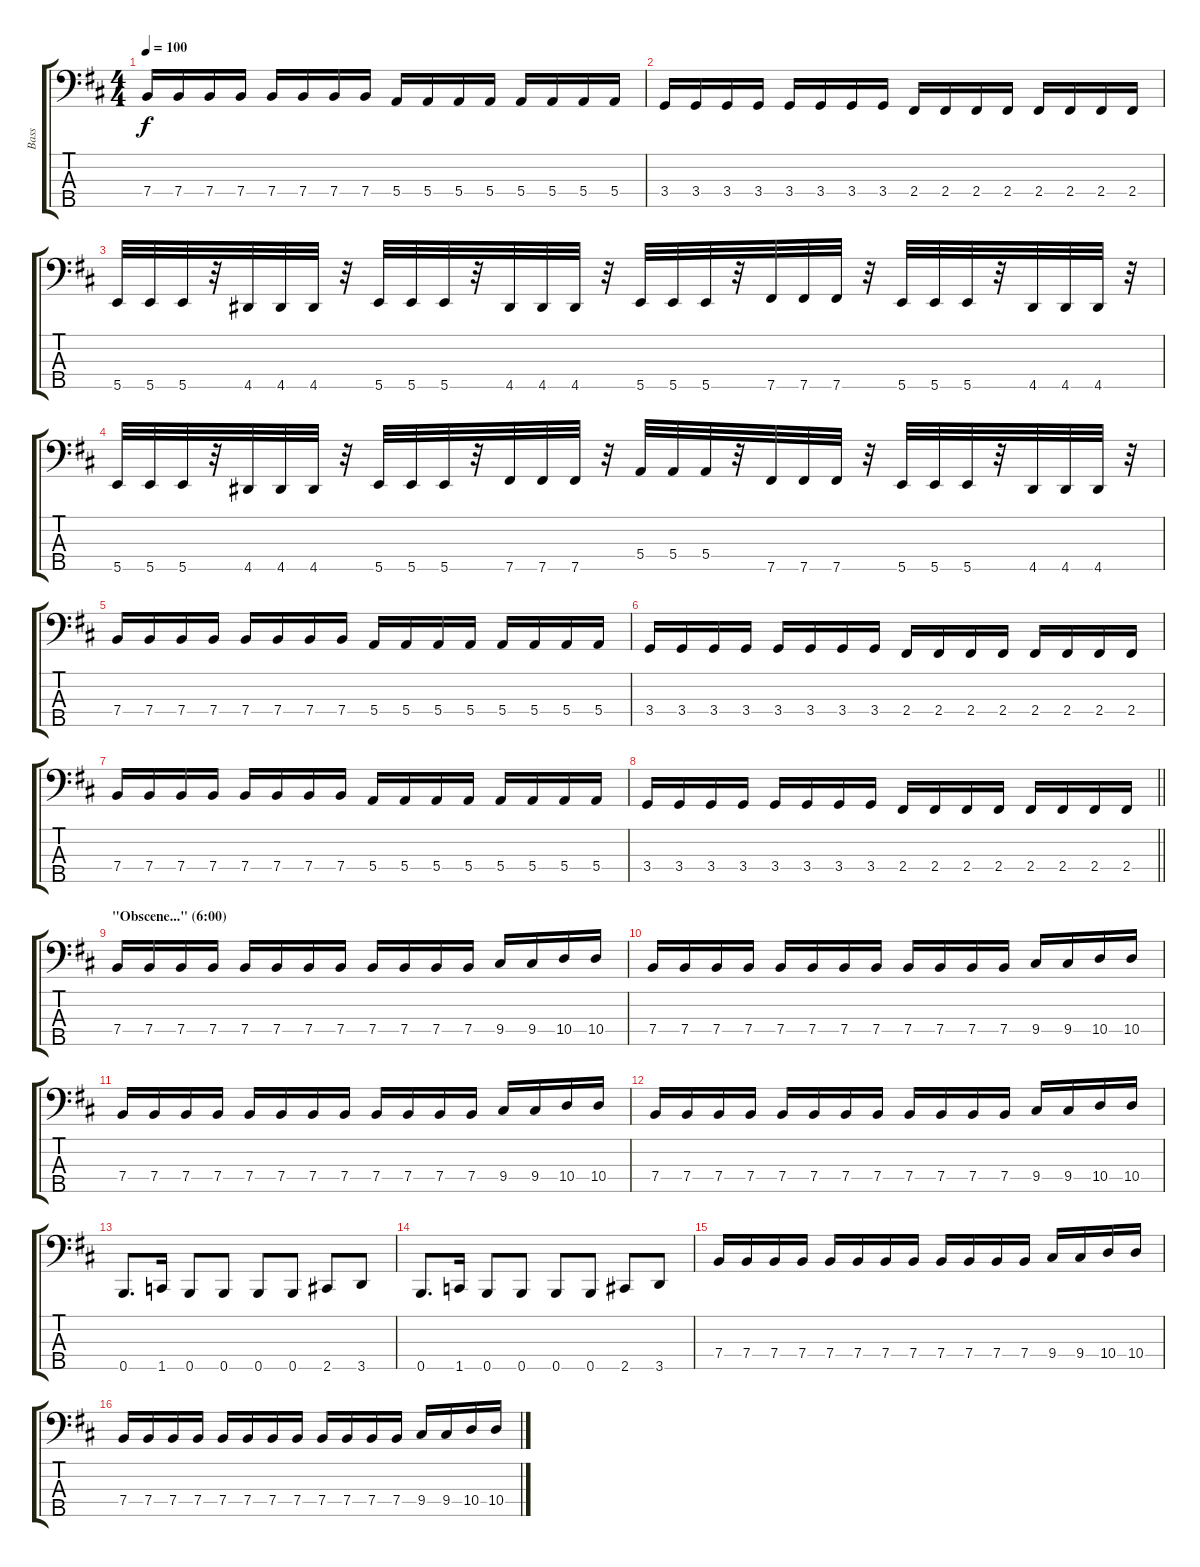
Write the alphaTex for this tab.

\track ("Bass" "Bass") {instrument electricbassfinger}
\staff {score tabs}
\tuning (G2 D2 A1 E1 B0) {hide}
\ts (4 4)
\tempo 100
\clef f4
\ks bminor
7.4.16{dy f} 7.4.16 7.4.16 7.4.16 7.4.16 7.4.16 7.4.16 7.4.16 5.4.16 5.4.16 5.4.16 5.4.16 5.4.16 5.4.16 5.4.16 5.4.16 |
3.4.16 3.4.16 3.4.16 3.4.16 3.4.16 3.4.16 3.4.16 3.4.16 2.4.16 2.4.16 2.4.16 2.4.16 2.4.16 2.4.16 2.4.16 2.4.16 |
5.5.32 5.5.32 5.5.32 r.32 4.5.32 4.5.32 4.5.32 r.32 5.5.32 5.5.32 5.5.32 r.32 4.5.32 4.5.32 4.5.32 r.32 5.5.32 5.5.32 5.5.32 r.32 7.5.32 7.5.32 7.5.32 r.32 5.5.32 5.5.32 5.5.32 r.32 4.5.32 4.5.32 4.5.32 r.32 |
5.5.32 5.5.32 5.5.32 r.32 4.5.32 4.5.32 4.5.32 r.32 5.5.32 5.5.32 5.5.32 r.32 7.5.32 7.5.32 7.5.32 r.32 5.4.32 5.4.32 5.4.32 r.32 7.5.32 7.5.32 7.5.32 r.32 5.5.32 5.5.32 5.5.32 r.32 4.5.32 4.5.32 4.5.32 r.32 |
7.4.16 7.4.16 7.4.16 7.4.16 7.4.16 7.4.16 7.4.16 7.4.16 5.4.16 5.4.16 5.4.16 5.4.16 5.4.16 5.4.16 5.4.16 5.4.16 |
3.4.16 3.4.16 3.4.16 3.4.16 3.4.16 3.4.16 3.4.16 3.4.16 2.4.16 2.4.16 2.4.16 2.4.16 2.4.16 2.4.16 2.4.16 2.4.16 |
7.4.16 7.4.16 7.4.16 7.4.16 7.4.16 7.4.16 7.4.16 7.4.16 5.4.16 5.4.16 5.4.16 5.4.16 5.4.16 5.4.16 5.4.16 5.4.16 |
\barLineRight lightlight
3.4.16 3.4.16 3.4.16 3.4.16 3.4.16 3.4.16 3.4.16 3.4.16 2.4.16 2.4.16 2.4.16 2.4.16 2.4.16 2.4.16 2.4.16 2.4.16 |
\section ("" "\"Obscene...\" (6:00)")
7.4.16 7.4.16 7.4.16 7.4.16 7.4.16 7.4.16 7.4.16 7.4.16 7.4.16 7.4.16 7.4.16 7.4.16 9.4.16 9.4.16 10.4.16 10.4.16 |
7.4.16 7.4.16 7.4.16 7.4.16 7.4.16 7.4.16 7.4.16 7.4.16 7.4.16 7.4.16 7.4.16 7.4.16 9.4.16 9.4.16 10.4.16 10.4.16 |
7.4.16 7.4.16 7.4.16 7.4.16 7.4.16 7.4.16 7.4.16 7.4.16 7.4.16 7.4.16 7.4.16 7.4.16 9.4.16 9.4.16 10.4.16 10.4.16 |
7.4.16 7.4.16 7.4.16 7.4.16 7.4.16 7.4.16 7.4.16 7.4.16 7.4.16 7.4.16 7.4.16 7.4.16 9.4.16 9.4.16 10.4.16 10.4.16 |
0.5.8{d} 1.5.16 0.5.8 0.5.8 0.5.8 0.5.8 2.5.8 3.5.8 |
0.5.8{d} 1.5.16 0.5.8 0.5.8 0.5.8 0.5.8 2.5.8 3.5.8 |
7.4.16 7.4.16 7.4.16 7.4.16 7.4.16 7.4.16 7.4.16 7.4.16 7.4.16 7.4.16 7.4.16 7.4.16 9.4.16 9.4.16 10.4.16 10.4.16 |
7.4.16 7.4.16 7.4.16 7.4.16 7.4.16 7.4.16 7.4.16 7.4.16 7.4.16 7.4.16 7.4.16 7.4.16 9.4.16 9.4.16 10.4.16 10.4.16
